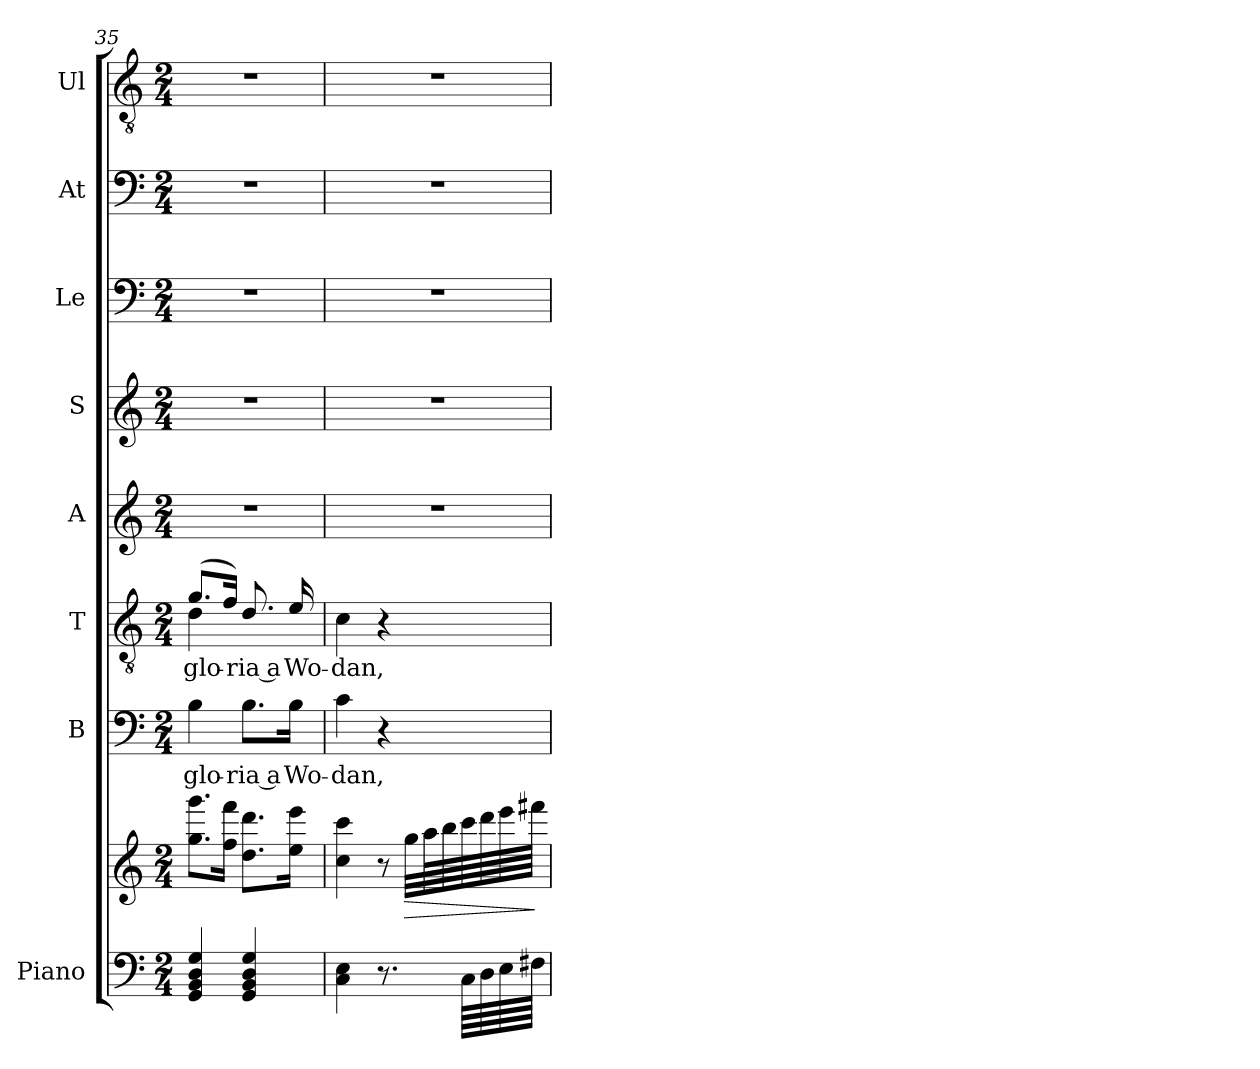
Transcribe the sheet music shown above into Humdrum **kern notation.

**kern	**kern	**dynam	**kern	**text	**kern	**text	**kern	**kern	**kern	**kern	**kern
*part8	*part8	*part8	*part7	*part7	*part6	*part6	*part5	*part4	*part3	*part2	*part1
*staff9	*staff8	*staff8/9	*staff7	*staff7	*staff6	*staff6	*staff5	*staff4	*staff3	*staff2	*staff1
*I"Piano	*	*	*I"B	*	*I"T	*	*I"A	*I"S	*I"Le	*I"At	*I"Ul
*I'Pno	*	*	*I'B	*	*I'T	*	*I'A	*I'S	*I'Le	*I'At	*I'Ul
*clefF4	*clefG2	*	*clefF4	*	*clefGv2	*	*clefG2	*clefG2	*clefF4	*clefF4	*clefGv2
*k[]	*k[]	*	*k[]	*	*k[]	*	*k[]	*k[]	*k[]	*k[]	*k[]
*M2/4	*M2/4	*	*M2/4	*	*M2/4	*	*M2/4	*M2/4	*M2/4	*M2/4	*M2/4
=35	=35	=35	=35	=35	=35	=35	=35	=35	=35	=35	=35
!	!	!	!	!LO:LY:b	!	!LO:LY:b	!	!	!	!	!
*	*	*	*	*	*^	*	*	*	*	*	*
4GG/ 4BB/ 4D/ 4G/	8.gg\ 8.ggg\L	.	4B\	glo-	(>8.g/L	4d!\	glo-	2r	2r	2r	2r	2r
.	16ff\ 16fff\Jk	.	.	.	16f/Jk)	.	.	.	.	.	.	.
!	!	!	!	!LO:LY:b	!	!	!LO:LY:b	!	!	!	!	!
4GG/ 4BB/ 4D/ 4G/	8.dd\ 8.ddd\L	.	8.B\L	-ria a	8.d/	4ryy	-ria a	.	.	.	.	.
!	!	!	!	!LO:LY:b	!	!	!LO:LY:b	!	!	!	!	!
.	16ee\ 16eee\Jk	.	16B\Jk	Wo-	16e/	.	Wo-	.	.	.	.	.
*	*	*	*	*	*v	*v	*	*	*	*	*	*
=36	=36	=36	=36	=36	=36	=36	=36	=36	=36	=36	=36
!	!	!	!	!LO:LY:b	!	!LO:LY:b	!	!	!	!	!
4C\ 4E\	4cc\ 4ccc\	.	4c\	-dan,	4c\	-dan,	2r	2r	2r	2r	2r
8.r	8r	.	4r	.	4r	.	.	.	.	.	.
!	!	!LO:HP:b	!	!	!	!	!	!	!	!	!
.	32gg\LLL	>	.	.	.	.	.	.	.	.	.
.	64aa\L	.	.	.	.	.	.	.	.	.	.
.	64bb\	.	.	.	.	.	.	.	.	.	.
64C\LLLL	64ccc\	.	.	.	.	.	.	.	.	.	.
64D\	64ddd\	.	.	.	.	.	.	.	.	.	.
64E\	64eee\	.	.	.	.	.	.	.	.	.	.
64F#X\JJJJ	64fff#X\JJJJ	.	.	.	.	.	.	.	.	.	.
.	.	]	.	.	.	.	.	.	.	.	.
=	=	=	=	=	=	=	=	=	=	=	=
*-	*-	*-	*-	*-	*-	*-	*-	*-	*-	*-	*-
